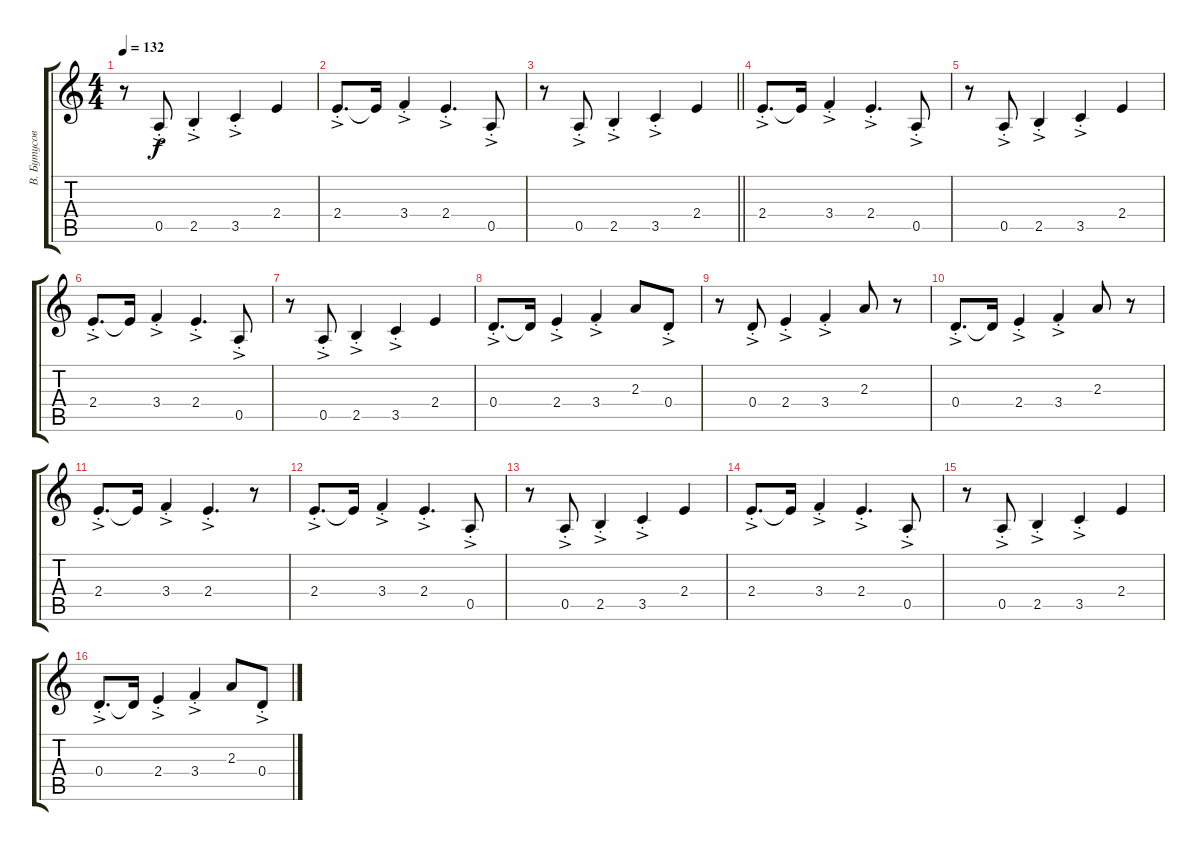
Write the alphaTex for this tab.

\track ("В. Бутусов (гитара)" "В. Бутусов") {instrument electricguitarjazz}
\staff {score tabs}
\tuning (E4 B3 G3 D3 A2 E2) {hide}
\ts (4 4)
\tempo 132
\clef g2
\ks c
r.8{dy f} 0.5{ac st}.8 2.5{ac st}.4 3.5{ac st}.4 2.4.4 |
2.4{ac st}.8{d} 2.4{t}.16 3.4{ac st}.4 2.4{ac st}.4{d} 0.5{ac st}.8 |
\barLineRight lightlight
r.8 0.5{ac st}.8 2.5{ac st}.4 3.5{ac st}.4 2.4.4 |
\section ("" "")
2.4{ac st}.8{d} 2.4{t}.16 3.4{ac st}.4 2.4{ac st}.4{d} 0.5{ac st}.8 |
r.8 0.5{ac st}.8 2.5{ac st}.4 3.5{ac st}.4 2.4.4 |
2.4{ac st}.8{d} 2.4{t}.16 3.4{ac st}.4 2.4{ac st}.4{d} 0.5{ac st}.8 |
r.8 0.5{ac st}.8 2.5{ac st}.4 3.5{ac st}.4 2.4.4 |
0.4{ac st}.8{d} 0.4{t}.16 2.4{ac st}.4 3.4{ac st}.4 2.3.8 0.4{ac st}.8 |
r.8 0.4{ac st}.8 2.4{ac st}.4 3.4{ac st}.4 2.3.8 r.8 |
0.4{ac st}.8{d} 0.4{t}.16 2.4{ac st}.4 3.4{ac st}.4 2.3.8 r.8 |
2.4{ac st}.8{d} 2.4{t}.16 3.4{ac st}.4 2.4{ac st}.4{d} r.8 |
2.4{ac st}.8{d} 2.4{t}.16 3.4{ac st}.4 2.4{ac st}.4{d} 0.5{ac st}.8 |
r.8 0.5{ac st}.8 2.5{ac st}.4 3.5{ac st}.4 2.4.4 |
2.4{ac st}.8{d} 2.4{t}.16 3.4{ac st}.4 2.4{ac st}.4{d} 0.5{ac st}.8 |
r.8 0.5{ac st}.8 2.5{ac st}.4 3.5{ac st}.4 2.4.4 |
0.4{ac st}.8{d} 0.4{t}.16 2.4{ac st}.4 3.4{ac st}.4 2.3.8 0.4{ac st}.8
